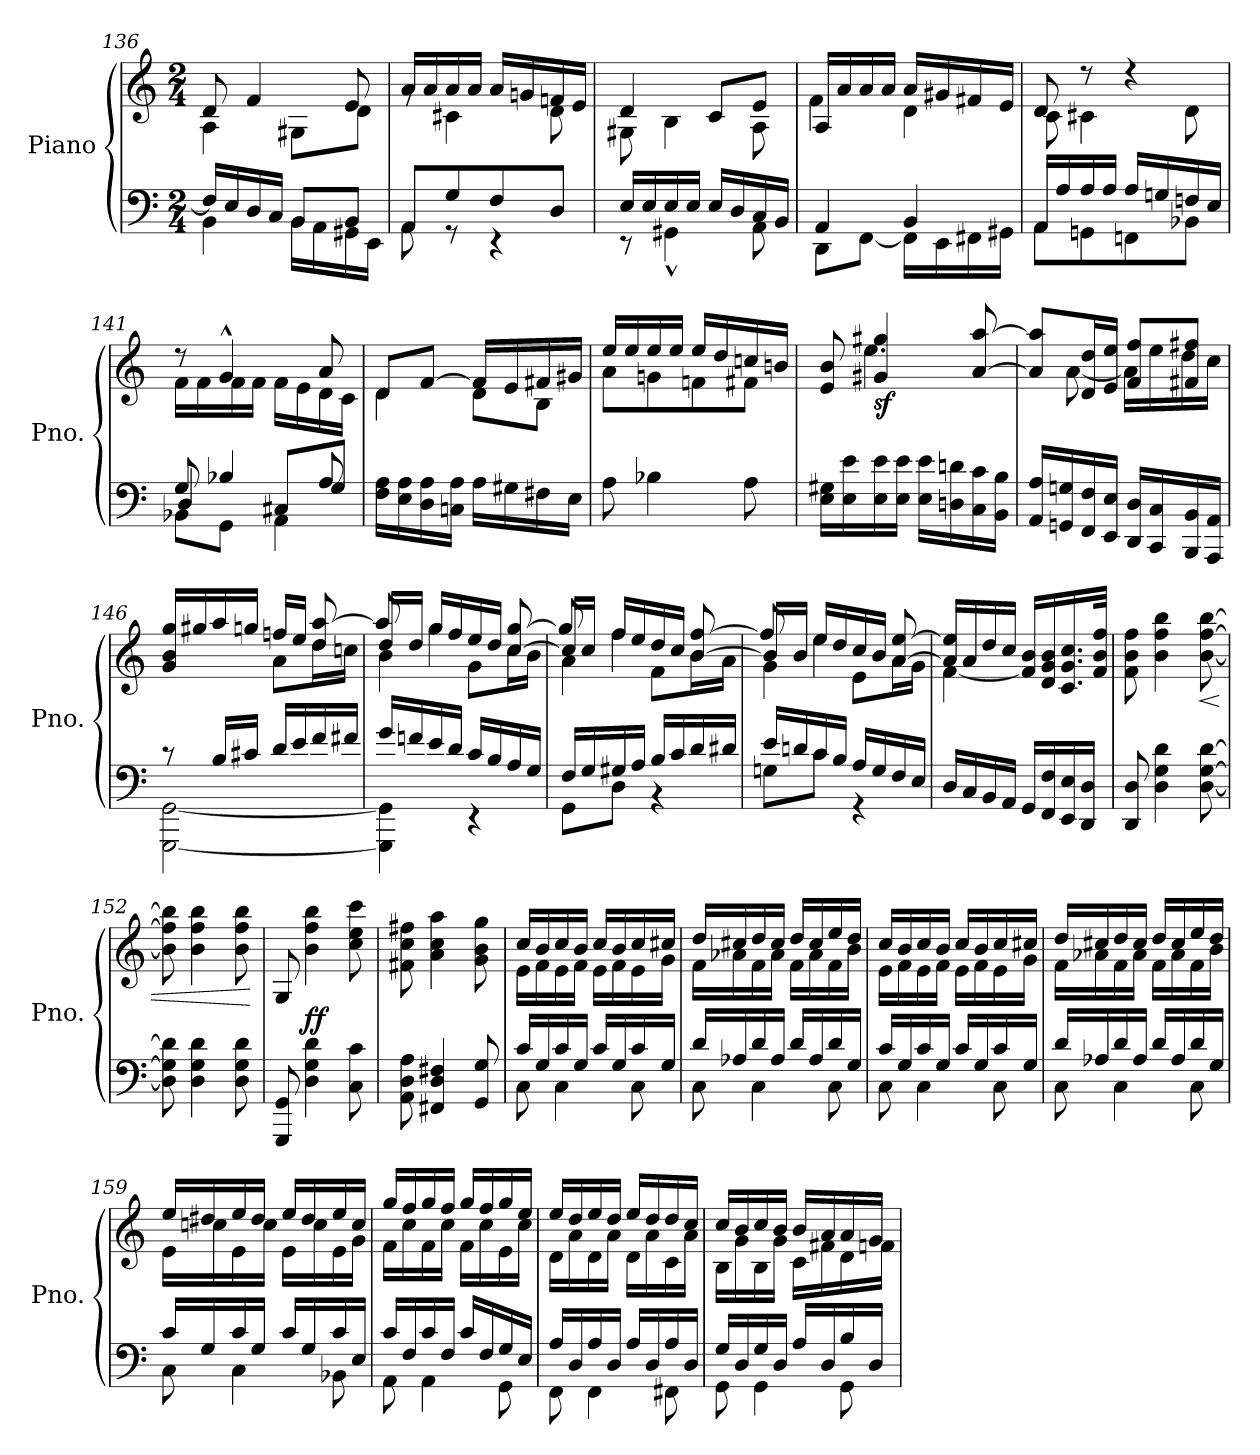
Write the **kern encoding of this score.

**kern	**kern	**dynam
*part1	*part1	*part1
*staff2	*staff1	*staff1/2
*I"Piano	*	*
*I'Pno.	*	*
*clefF4	*clefG2	*
*k[]	*k[]	*
*M2/4	*M2/4	*
=136	=136	=136
*^	*^	*
16F/LL]	4BB\	8d/	4A\	.
16E/	.	.	.	.
16D/	.	4f/	.	.
16C/JJ	.	.	.	.
8BB/L	16BB\LL	.	8G#X\L	.
.	16AA\	.	.	.
8BB/J	16GG#X\	8e/	8d\J	.
.	16EE\JJ	.	.	.
=137	=137	=137	=137	=137
8AA/L	8AA\	16a/LL	8rg	.
.	.	16a/	.	.
8G/	8r	16a/	4c#X\	.
.	.	16a/JJ	.	.
8F/	4r	16a/LL	.	.
.	.	16gn/	.	.
8D/J	.	16fn/	8d\	.
.	.	16e/JJ	.	.
!!LO:LB:g=z	!!
=138	=138	=138	=138	=138
16E/LL	8r	4d/	8G#X\	.
16E/	.	.	.	.
16E/	4GG#X^^\	.	4B\	.
16E/JJ	.	.	.	.
16E/LL	.	8c/L	.	.
16D/	.	.	.	.
16C/	8AA\	8e/J	8A\	.
16BB/JJ	.	.	.	.
=139	=139	=139	=139	=139
4AA/	8DD\L	16A/LL	4f\	.
.	.	16a/	.	.
.	[8FF\J	16a/	.	.
.	.	16a/JJ	.	.
4BB/	16FF\LL]	16a/LL	4d\	.
.	16EE\	16g#X/	.	.
.	16FF#X\	16f#X/	.	.
.	16GG#X\JJ	16e/JJ	.	.
=140	=140	=140	=140	=140
16AA/LL	8AA\L	8d/	8c\	.
16A/	.	.	.	.
16A/	8GGn\	8r	4c#X\	.
16A/JJ	.	.	.	.
16A/LL	8FFn\	4r	.	.
16Gn/	.	.	.	.
16Fn/	8BB-X\J	.	8d\	.
16E/JJ	.	.	.	.
=141	=141	=141	=141	=141
*	*^	*	*	*
8G/	8BB-X\L	4D/	8r	16f\LL	.
.	.	.	.	16f\	.
4B-X/	8GG\J	.	4g^^/	16f\	.
.	.	.	.	16f\JJ	.
.	4AA\	8C#X/L	.	16f\LL	.
.	.	.	.	16e\	.
8A/	.	8G/J	8a/	16d\	.
.	.	.	.	16c\JJ	.
*v	*v	*v	*	*	*
!!LO:LB:g=z	!!
=142	=142	=142	=142
16F\ 16A\LL	8d/L	4d\	.
16E\ 16A\	.	.	.
16D\ 16A\	[8f/J	.	.
16Cn\ 16A\JJ	.	.	.
16A\LL	16f/LL]	8d\L	.
16G#X\	16e/	.	.
16F#X\	16f#X/	8B\J	.
16E\JJ	16g#X/JJ	.	.
=143	=143	=143	=143
8A\	16ee/LL	8a\L	.
.	16ee/	.	.
4B-X\	16ee/	8gn\	.
.	16ee/JJ	.	.
.	16ee/LL	8fn\	.
.	16dd/	.	.
8A\	16ccn/	8f#X\J	.
.	16bn/JJ	.	.
=144	=144	=144	=144
16E\ 16G#X\LL	8e/ 8b/	8reyy	.
16E\ 16e\	.	.	.
!	!	!	!LO:DY:b
16E\ 16e\	4g#X/ 4gg#X/	4.ee\	sf
16E\ 16e\JJ	.	.	.
16E\ 16e\LL	.	.	.
16Dn\ 16dn\	.	.	.
16C\ 16c\	[8a/ [8aa/	.	.
16BB\ 16B\JJ	.	.	.
=145	=145	=145	=145
16AA/ 16A/LL	8a/] 8aa/]L	8rgyy	.
16GGn/ 16Gn/	.	.	.
16FF/ 16F/	16d/ 16dd/L	[8a\	.
16EE/ 16E/JJ	16e/ 16ee/JJ	.	.
16DD/ 16D/LL	8f/ 8ff/L	16a\LL]	.
16CC/ 16C/	.	16ee\	.
16BBB/ 16BB/	8f#X/ 8ff#X/J	16dd\	.
16AAA/ 16AA/JJ	.	16cc\JJ	.
!!LO:LB:g=z	!!
=146	=146	=146	=146
*^	*	*	*
8r	[2GGG\ [2GG\	16g/ 16b/ 16gg/LL	4reyy	.
.	.	16gg#X/	.	.
16B/LL	.	16aa/	.	.
16c#X/JJ	.	16ggn/JJ	.	.
16d/LL	.	16ffn/LL	8a\L	.
16e/	.	16ee/JJ	.	.
16f/	.	8dd/ [8aa/	16dd\L	.
16f#X/JJ	.	.	16ccn\JJ	.
=147	=147	=147	=147	=147
*	*	*	*^	*
16g/LL	4GGG\] 4GG\]	16dd/LL	4b\	8aa/]	.
16fn/	.	16dd/JJ	.	.	.
16e/	.	16gg/LL	.	4gg\	.
16d/JJ	.	16ff/	.	.	.
16c/LL	4r	16ee/	8g\L	.	.
16B/	.	16dd/JJ	.	.	.
16A/	.	[8cc/ [8gg/	16cc\L	8rgggyy	.
16G/JJ	.	.	16b\JJ	.	.
=148	=148	=148	=148	=148	=148
16F/LL	8GG\L	16cc/LL]	4a\	8gg/]	.
16G/	.	16cc/JJ	.	.	.
16G#X/	8D\J	16ff/LL	.	4ff\	.
16A/JJ	.	16ee/	.	.	.
16B/LL	4r	16dd/	8f\L	.	.
16c/	.	16cc/JJ	.	.	.
16d/	.	[8b/ [8ff/	16b\L	8rgggyy	.
16d#X/JJ	.	.	16a\JJ	.	.
=149	=149	=149	=149	=149	=149
16e/LL	8Gn\L	16b/LL]	4g\	8ff/]	.
16dn/	.	16b/JJ	.	.	.
16c/	8c\J	16ee/LL	.	4ee\	.
16B/JJ	.	16dd/	.	.	.
16A/LL	4r	16cc/	8e\L	.	.
16G/	.	16b/JJ	.	.	.
16F/	.	[8a/ [8ee/	16a\L	8rgggyy	.
16E/JJ	.	.	16g\JJ	.	.
*v	*v	*	*	*	*
*	*	*v	*v	*
!!LO:PB:g=z
=150	=150	=150	=150
16D/LL	16a/] 16ee/]LL	[4f\	.
16C/	16a/	.	.
16BB/	16dd/	.	.
16AA/JJ	16cc/JJ	.	.
16GG/LL	16f/] 16b/LL	4reyy	.
16FF/ 16F/	16d/ 16g/ 16b/	.	.
16EE/ 16E/	16.c/ 16.g/ 16.cc/	.	.
16DD/ 16D/JJ	.	.	.
.	32f/ 32b/ 32ff/JJk	.	.
*	*v	*v	*
=151	=151	=151
8DD/ 8D/	8f\ 8b\ 8ff\	.
4D\ 4G\ 4d\	4b\ 4ff\ 4bb\	.
!	!	!LO:HP:b
[8D\ [8G\ [8d\	[8b\ [8ff\ [8bb\	<
=152	=152	=152
8D\] 8G\] 8d\]	8b\] 8ff\] 8bb\]	.
4D\ 4G\ 4d\	4b\ 4ff\ 4bb\	.
8D\ 8G\ 8d\	8b\ 8ff\ 8bb\	.
.	.	[
=153	=153	=153
8GGG/ 8GG/	8G/	.
!	!	!LO:DY:b
4D\ 4G\ 4d\	4b\ 4ff\ 4bb\	ff
8C\ 8c\	8cc\ 8ee\ 8ccc\	.
=154	=154	=154
8AA\ 8D\ 8A\	8f#X\ 8cc\ 8ff#X\	.
4FF#X/ 4D/ 4F#X/	4a\ 4cc\ 4aa\	.
8GG/ 8G/	8g\ 8b\ 8gg\	.
!!LO:LB:g=z
=155	=155	=155
*^	*^	*
16c/LL	8C\	16cc/LL	16e\LL	.
16G/	.	16b/	16f\	.
16c/	4C\	16cc/	16e\	.
16G/JJ	.	16b/JJ	16f\JJ	.
16c/LL	.	16cc/LL	16e\LL	.
16G/	.	16b/	16f\	.
16c/	8C\	16cc/	16e\	.
16G/JJ	.	16cc#X/JJ	16g\JJ	.
=156	=156	=156	=156	=156
16d/LL	8C\	16dd/LL	16f\LL	.
16A-X/	.	16cc#X/	16a-X\	.
16d/	4C\	16dd/	16f\	.
16A-/JJ	.	16cc#/JJ	16a-\JJ	.
16d/LL	.	16dd/LL	16f\LL	.
16A-/	.	16cc#/	16a-\	.
16d/	8C\	16ee/	16f\	.
16G/JJ	.	16dd/JJ	16b\JJ	.
=157	=157	=157	=157	=157
16c/LL	8C\	16cc/LL	16e\LL	.
16G/	.	16b/	16f\	.
16c/	4C\	16cc/	16e\	.
16G/JJ	.	16b/JJ	16f\JJ	.
16c/LL	.	16cc/LL	16e\LL	.
16G/	.	16b/	16f\	.
16c/	8C\	16cc/	16e\	.
16G/JJ	.	16cc#X/JJ	16g\JJ	.
=158	=158	=158	=158	=158
16d/LL	8C\	16dd/LL	16f\LL	.
16A-X/	.	16cc#X/	16a-X\	.
16d/	4C\	16dd/	16f\	.
16A-/JJ	.	16cc#/JJ	16a-\JJ	.
16d/LL	.	16dd/LL	16f\LL	.
16A-/	.	16cc#/	16a-\	.
16d/	8C\	16ee/	16f\	.
16G/JJ	.	16dd/JJ	16b\JJ	.
!!LO:LB:g=z	!!
=159	=159	=159	=159	=159
16c/LL	8C\	16ee/LL	16e\LL	.
16G/	.	16dd#X/	16ccn\	.
16c/	4C\	16ee/	16e\	.
16G/JJ	.	16dd#/JJ	16cc\JJ	.
16c/LL	.	16ee/LL	16e\LL	.
16G/	.	16dd#/	16cc\	.
16c/	8BB-X\	16ee/	16e\	.
16E/JJ	.	16cc/JJ	16g\JJ	.
=160	=160	=160	=160	=160
16c/LL	8AA\	16gg/LL	16f\LL	.
16F/	.	16ff/	16cc\	.
16c/	4AA\	16gg/	16f\	.
16F/JJ	.	16ff/JJ	16cc\JJ	.
16c/LL	.	16gg/LL	16f\LL	.
16F/	.	16ff/	16cc\	.
16G/	8GG\	16gg/	16e\	.
16E/JJ	.	16ee/JJ	16cc\JJ	.
=161	=161	=161	=161	=161
16A/LL	8FF\	16ee/LL	16d\LL	.
16D/	.	16dd/	16a\	.
16A/	4FF\	16ee/	16d\	.
16D/JJ	.	16dd/JJ	16a\JJ	.
16A/LL	.	16ee/LL	16d\LL	.
16D/	.	16dd/	16a\	.
16A/	8FF#X\	16dd/	16c\	.
16D/JJ	.	16cc/JJ	16a\JJ	.
=162	=162	=162	=162	=162
16G/LL	8GG\	16cc/LL	16B\LL	.
16D/	.	16b/	16g\	.
16G/	4GG\	16cc/	16B\	.
16D/JJ	.	16b/JJ	16g\JJ	.
16A/LL	.	16b/LL	16c\LL	.
16D/	.	16a/	16f#X\	.
16B/	8GG\	16a/	16d\	.
16D/JJ	.	16g/JJ	16fn\JJ	.
*v	*v	*	*	*
*	*v	*v	*
=	=	=
*-	*-	*-
